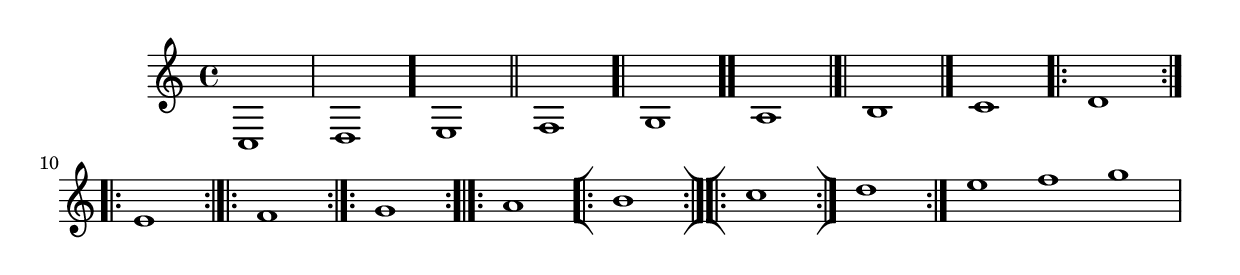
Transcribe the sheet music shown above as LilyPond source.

\version "2.18.2"

\book {
  \header {
  }

  \bookpart {
    <<
    \new Staff = Staff \with { }
    \context Staff = Staff {
      \relative c {
        c1 | d \bar "." e \bar "||" f \bar ".|"
        g \bar ".." a \bar "|.|" b \bar "|."

        c \bar ".|:" d \bar ":..:" e \bar ":|.|:" f \bar ":|.:"
        g \bar ":.|.:" a \bar "[|:" b \bar ":|][|:"
        c \bar ":|]" d \bar ":|." e \bar ":|:" f \bar ":|" g

      }
    }
    >>
  }
}
